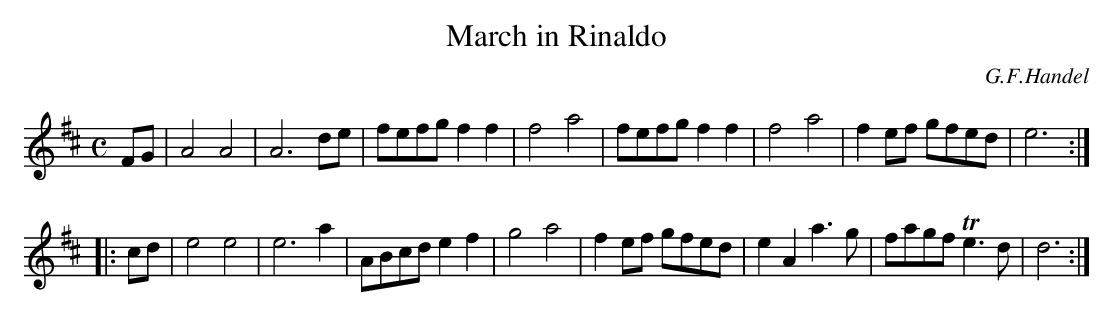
X:1
T: March in Rinaldo
C: G.F.Handel
M: C
L: 1/8
K: D
FG |\
A4 A4 | A6 de | fefg f2f2 | f4 a4 |\
fefg f2f2 | f4 a4 | f2ef gfed | e6 :|
|: cd |\
e4 e4 | e6 a2 | ABcd e2f2 | g4 a4 |\
f2ef gfed | e2A2 a3g | fagf Te3d | d6 :|
